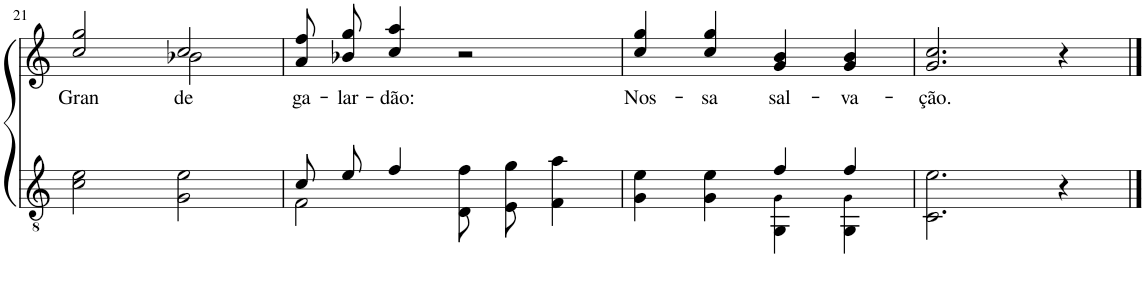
**kern	**kern	**text
*part2	*part1	*part1
*staff2	*staff1	*staff1
*I"Parte III e IV	*I"Parte I e II	*
!!LO:PB:g=z
*clefGv2	*clefG2	*
*Trd3c5	*Trd3c5	*
*k[]	*k[]	*
*M4/4	*M4/4	*
=21	=21	=21
!	!	!LO:LY:b
*	*^	*
2c\ 2e\	2cc/ 2gg/	2ryy	Gran-
!	!	!	!LO:LY:b
2G\ 2e\	2cc/	2b-X\	-de
=22	=22	=22	=22
*^	*	*	*
!	!	!	!	!LO:LY:b
*	*	*v	*v	*
8c/L	2F\	8a\ 8ff\L	ga-
!	!	!	!LO:LY:b
8e/J	.	8b-X\ 8gg\J	-lar-
!	!	!	!LO:LY:b
4f/	.	4cc/ 4aa/	-dão:
2ryy	8D\ 8f\L	2r	.
.	8E\ 8g\J	.	.
.	4F\ 4a\	.	.
=23	=23	=23	=23
!	!	!	!LO:LY:b
2ryy	4G\ 4e\	4cc/ 4gg/	Nos-
!	!	!	!LO:LY:b
.	4G\ 4e\	4cc/ 4gg/	-sa
!	!	!	!LO:LY:b
4f/	4GG\ 4G!\	4g/ 4b/	sal-
!	!	!	!LO:LY:b
4f/	4GG\ 4G!\	4g/ 4b/	-va-
=24	=24	=24	=24
!	!	!	!LO:LY:b
*v	*v	*	*
2.C\ 2.e\	2.g/ 2.cc/	-ção.
4r	4r	.
==	==	==
*-	*-	*-
